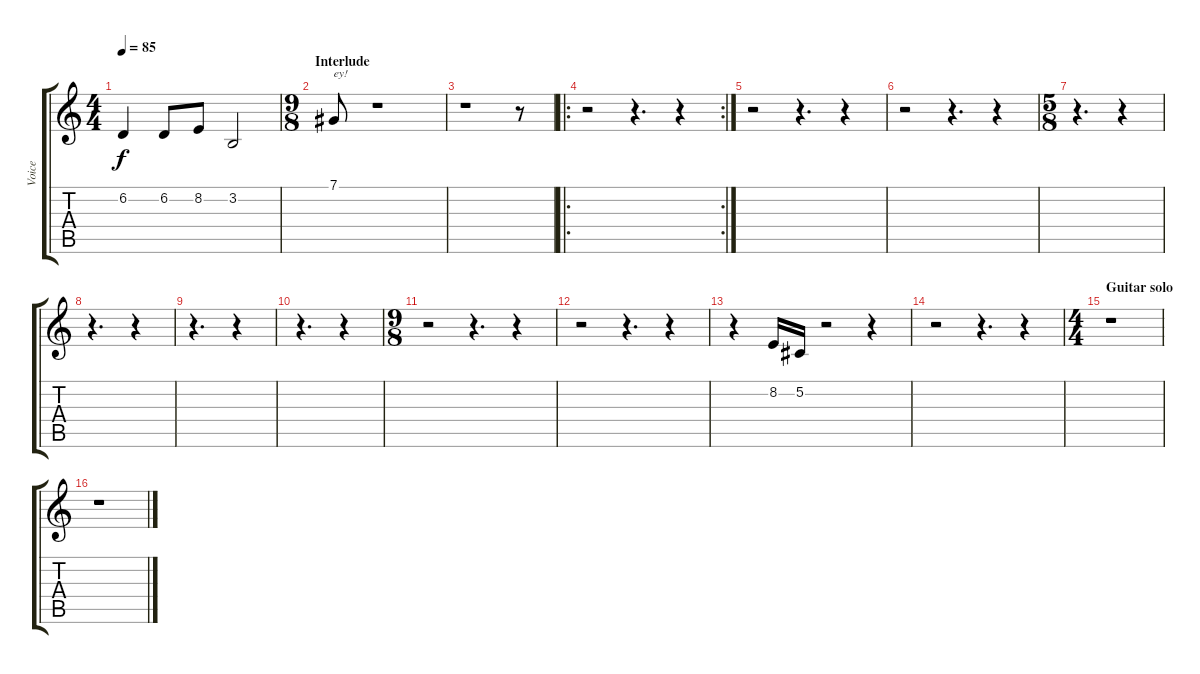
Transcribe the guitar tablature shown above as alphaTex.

\track ("Voice" "Voice") {instrument tangoaccordion}
\staff {score tabs}
\tuning (Db4 Ab3 Gb3 Db3 Ab2 Db2) {hide}
\ts (4 4)
\tempo 85
\clef g2
\ks c
6.2.4{dy f} 6.2.8 8.2.8 3.2.2 |
\ts (9 8)
\section ("" "Interlude")
7.1.8{txt "ey!"} r.1 |
r.1 r.8 |
\ro
\rc 2
r.2 r.4{d} r.4 |
r.2 r.4{d} r.4 |
r.2 r.4{d} r.4 |
\ts (5 8)
r.4{d} r.4 |
r.4{d} r.4 |
r.4{d} r.4 |
r.4{d} r.4 |
\ts (9 8)
r.2 r.4{d} r.4 |
r.2 r.4{d} r.4 |
r.4 8.2.16 5.2.16 r.2 r.4 |
r.2 r.4{d} r.4 |
\ts (4 4)
\section ("" "Guitar solo")
r.1 |
r.1
